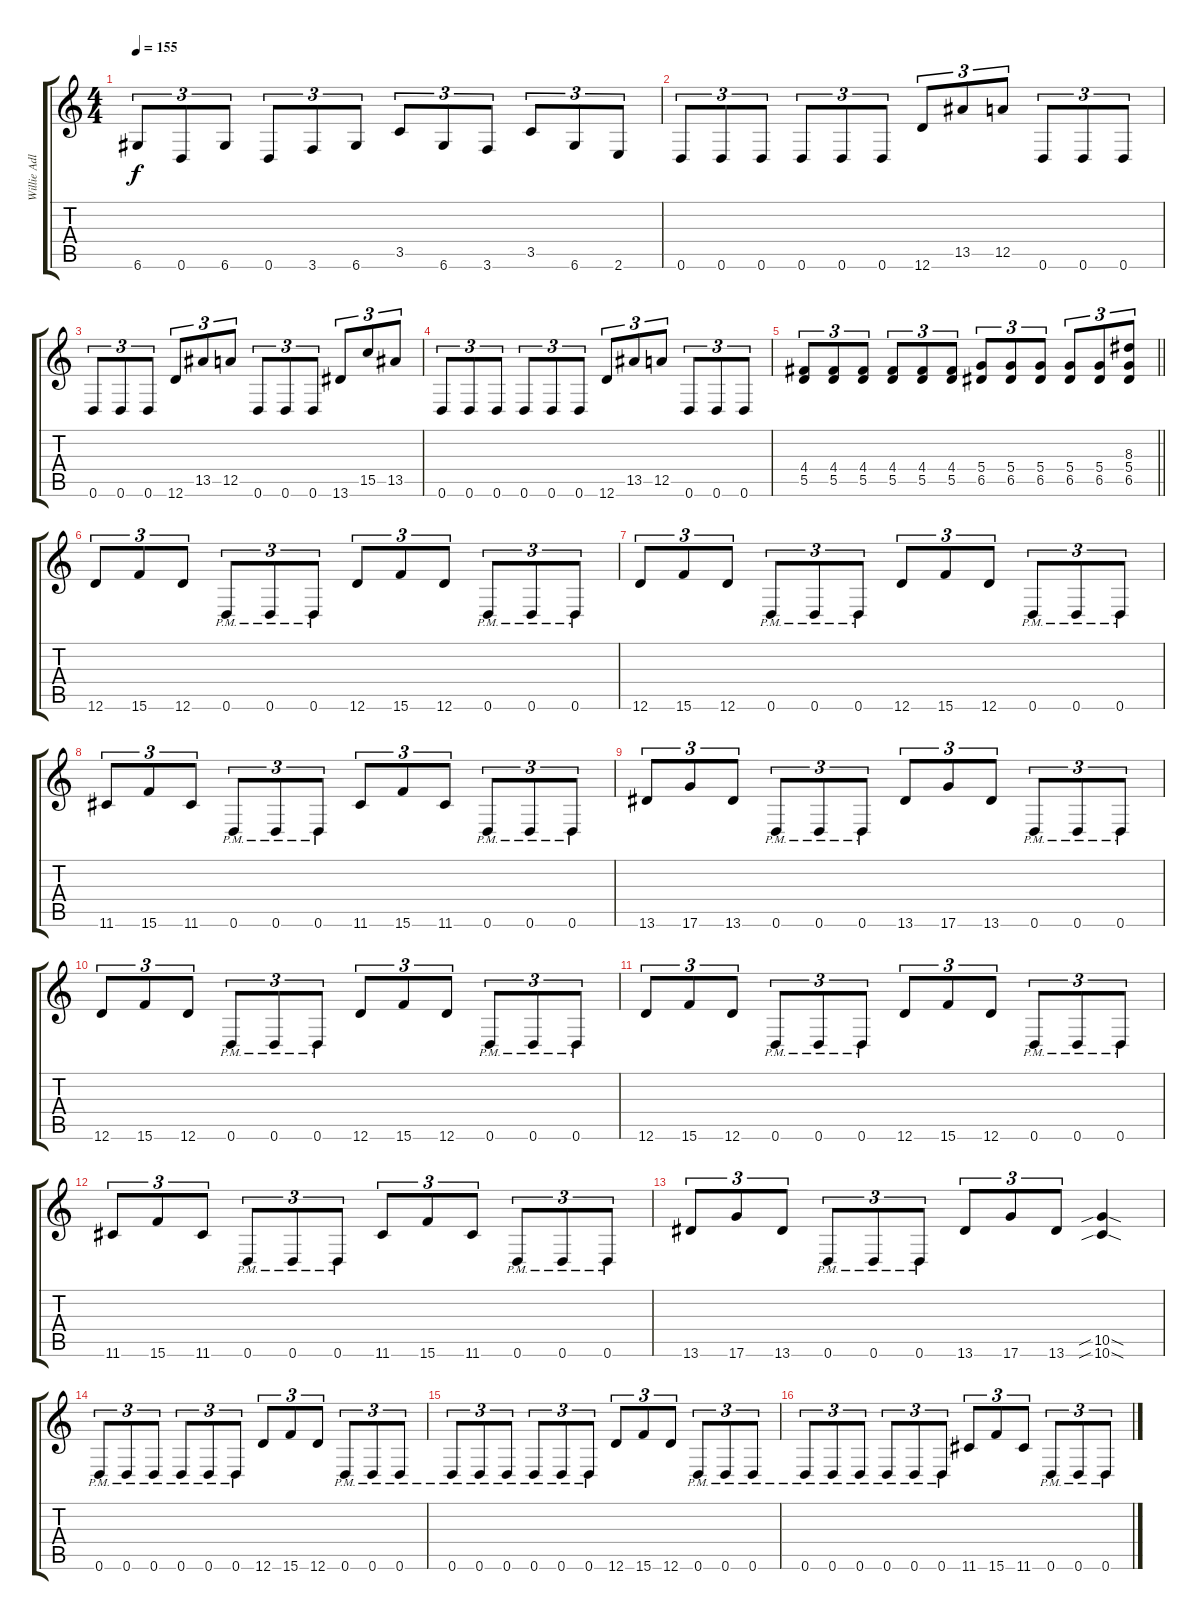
\track ("Willie Adler" "Willie Adl") {instrument distortionguitar}
\staff {score tabs}
\tuning (E4 B3 G3 D3 A2 D2) {hide}
\ts (4 4)
\tempo 155
\clef g2
\ks c
6.6.8{tu (3 2) dy f} 0.6.8{tu (3 2)} 6.6.8{tu (3 2)} 0.6.8{tu (3 2)} 3.6.8{tu (3 2)} 6.6.8{tu (3 2)} 3.5.8{tu (3 2)} 6.6.8{tu (3 2)} 3.6.8{tu (3 2)} 3.5.8{tu (3 2)} 6.6.8{tu (3 2)} 2.6.8{tu (3 2)} |
0.6.8{tu (3 2)} 0.6.8{tu (3 2)} 0.6.8{tu (3 2)} 0.6.8{tu (3 2)} 0.6.8{tu (3 2)} 0.6.8{tu (3 2)} 12.6.8{tu (3 2)} 13.5.8{tu (3 2)} 12.5.8{tu (3 2)} 0.6.8{tu (3 2)} 0.6.8{tu (3 2)} 0.6.8{tu (3 2)} |
0.6.8{tu (3 2)} 0.6.8{tu (3 2)} 0.6.8{tu (3 2)} 12.6.8{tu (3 2)} 13.5.8{tu (3 2)} 12.5.8{tu (3 2)} 0.6.8{tu (3 2)} 0.6.8{tu (3 2)} 0.6.8{tu (3 2)} 13.6.8{tu (3 2)} 15.5.8{tu (3 2)} 13.5.8{tu (3 2)} |
0.6.8{tu (3 2)} 0.6.8{tu (3 2)} 0.6.8{tu (3 2)} 0.6.8{tu (3 2)} 0.6.8{tu (3 2)} 0.6.8{tu (3 2)} 12.6.8{tu (3 2)} 13.5.8{tu (3 2)} 12.5.8{tu (3 2)} 0.6.8{tu (3 2)} 0.6.8{tu (3 2)} 0.6.8{tu (3 2)} |
\barLineRight lightlight
(4.4 5.5).8{tu (3 2)} (4.4 5.5).8{tu (3 2)} (4.4 5.5).8{tu (3 2)} (4.4 5.5).8{tu (3 2)} (4.4 5.5).8{tu (3 2)} (4.4 5.5).8{tu (3 2)} (5.4 6.5).8{tu (3 2)} (5.4 6.5).8{tu (3 2)} (5.4 6.5).8{tu (3 2)} (5.4 6.5).8{tu (3 2)} (5.4 6.5).8{tu (3 2)} (8.3 5.4 6.5).8{tu (3 2)} |
12.6.8{tu (3 2)} 15.6.8{tu (3 2)} 12.6.8{tu (3 2)} 0.6{pm}.8{tu (3 2)} 0.6{pm}.8{tu (3 2)} 0.6{pm}.8{tu (3 2)} 12.6.8{tu (3 2)} 15.6.8{tu (3 2)} 12.6.8{tu (3 2)} 0.6{pm}.8{tu (3 2)} 0.6{pm}.8{tu (3 2)} 0.6{pm}.8{tu (3 2)} |
12.6.8{tu (3 2)} 15.6.8{tu (3 2)} 12.6.8{tu (3 2)} 0.6{pm}.8{tu (3 2)} 0.6{pm}.8{tu (3 2)} 0.6{pm}.8{tu (3 2)} 12.6.8{tu (3 2)} 15.6.8{tu (3 2)} 12.6.8{tu (3 2)} 0.6{pm}.8{tu (3 2)} 0.6{pm}.8{tu (3 2)} 0.6{pm}.8{tu (3 2)} |
11.6.8{tu (3 2)} 15.6.8{tu (3 2)} 11.6.8{tu (3 2)} 0.6{pm}.8{tu (3 2)} 0.6{pm}.8{tu (3 2)} 0.6{pm}.8{tu (3 2)} 11.6.8{tu (3 2)} 15.6.8{tu (3 2)} 11.6.8{tu (3 2)} 0.6{pm}.8{tu (3 2)} 0.6{pm}.8{tu (3 2)} 0.6{pm}.8{tu (3 2)} |
13.6.8{tu (3 2)} 17.6.8{tu (3 2)} 13.6.8{tu (3 2)} 0.6{pm}.8{tu (3 2)} 0.6{pm}.8{tu (3 2)} 0.6{pm}.8{tu (3 2)} 13.6.8{tu (3 2)} 17.6.8{tu (3 2)} 13.6.8{tu (3 2)} 0.6{pm}.8{tu (3 2)} 0.6{pm}.8{tu (3 2)} 0.6{pm}.8{tu (3 2)} |
12.6.8{tu (3 2)} 15.6.8{tu (3 2)} 12.6.8{tu (3 2)} 0.6{pm}.8{tu (3 2)} 0.6{pm}.8{tu (3 2)} 0.6{pm}.8{tu (3 2)} 12.6.8{tu (3 2)} 15.6.8{tu (3 2)} 12.6.8{tu (3 2)} 0.6{pm}.8{tu (3 2)} 0.6{pm}.8{tu (3 2)} 0.6{pm}.8{tu (3 2)} |
12.6.8{tu (3 2)} 15.6.8{tu (3 2)} 12.6.8{tu (3 2)} 0.6{pm}.8{tu (3 2)} 0.6{pm}.8{tu (3 2)} 0.6{pm}.8{tu (3 2)} 12.6.8{tu (3 2)} 15.6.8{tu (3 2)} 12.6.8{tu (3 2)} 0.6{pm}.8{tu (3 2)} 0.6{pm}.8{tu (3 2)} 0.6{pm}.8{tu (3 2)} |
11.6.8{tu (3 2)} 15.6.8{tu (3 2)} 11.6.8{tu (3 2)} 0.6{pm}.8{tu (3 2)} 0.6{pm}.8{tu (3 2)} 0.6{pm}.8{tu (3 2)} 11.6.8{tu (3 2)} 15.6.8{tu (3 2)} 11.6.8{tu (3 2)} 0.6{pm}.8{tu (3 2)} 0.6{pm}.8{tu (3 2)} 0.6{pm}.8{tu (3 2)} |
13.6.8{tu (3 2)} 17.6.8{tu (3 2)} 13.6.8{tu (3 2)} 0.6{pm}.8{tu (3 2)} 0.6{pm}.8{tu (3 2)} 0.6{pm}.8{tu (3 2)} 13.6.8{tu (3 2)} 17.6.8{tu (3 2)} 13.6.8{tu (3 2)} (10.5{sib sod} 10.6{sib sod}).4 |
0.6{pm}.8{tu (3 2)} 0.6{pm}.8{tu (3 2)} 0.6{pm}.8{tu (3 2)} 0.6{pm}.8{tu (3 2)} 0.6{pm}.8{tu (3 2)} 0.6{pm}.8{tu (3 2)} 12.6.8{tu (3 2)} 15.6.8{tu (3 2)} 12.6.8{tu (3 2)} 0.6{pm}.8{tu (3 2)} 0.6{pm}.8{tu (3 2)} 0.6{pm}.8{tu (3 2)} |
0.6{pm}.8{tu (3 2)} 0.6{pm}.8{tu (3 2)} 0.6{pm}.8{tu (3 2)} 0.6{pm}.8{tu (3 2)} 0.6{pm}.8{tu (3 2)} 0.6{pm}.8{tu (3 2)} 12.6.8{tu (3 2)} 15.6.8{tu (3 2)} 12.6.8{tu (3 2)} 0.6{pm}.8{tu (3 2)} 0.6{pm}.8{tu (3 2)} 0.6{pm}.8{tu (3 2)} |
0.6{pm}.8{tu (3 2)} 0.6{pm}.8{tu (3 2)} 0.6{pm}.8{tu (3 2)} 0.6{pm}.8{tu (3 2)} 0.6{pm}.8{tu (3 2)} 0.6{pm}.8{tu (3 2)} 11.6.8{tu (3 2)} 15.6.8{tu (3 2)} 11.6.8{tu (3 2)} 0.6{pm}.8{tu (3 2)} 0.6{pm}.8{tu (3 2)} 0.6{pm}.8{tu (3 2)}
